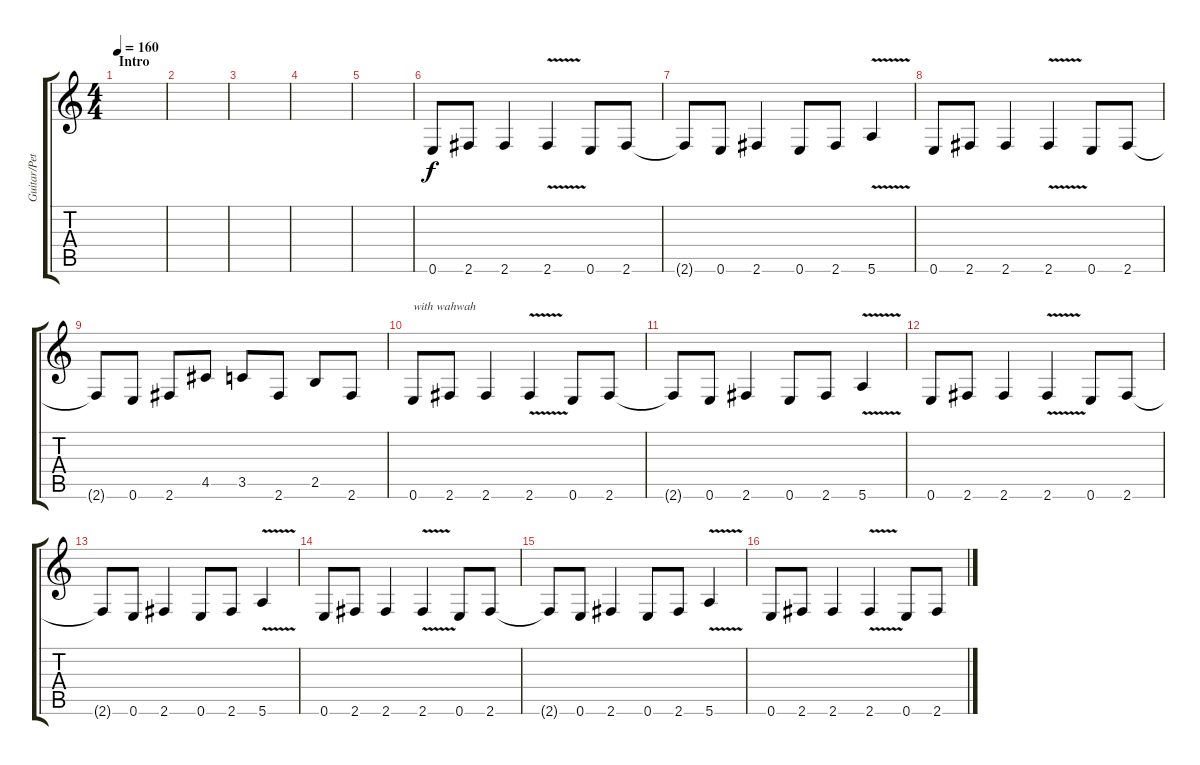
\track ("Guitar/Petrucci" "Guitar/Pet") {instrument distortionguitar}
\staff {score tabs}
\tuning (E4 B3 G3 D3 A2 E2) {hide}
\ts (4 4)
\section ("" "Intro")
\tempo 160
\clef g2
\ks c
|
|
|
|
|
0.6.8 2.6.8 2.6.4 2.6{v}.4 0.6.8 2.6.8 |
2.6{t}.8 0.6.8 2.6.4 0.6.8 2.6.8 5.6{v}.4 |
0.6.8 2.6.8 2.6.4 2.6{v}.4 0.6.8 2.6.8 |
2.6{t}.8 0.6.8 2.6.8 4.5.8 3.5.8 2.6.8 2.5.8 2.6.8 |
0.6.8{txt "with wahwah"} 2.6.8 2.6.4 2.6{v}.4 0.6.8 2.6.8 |
2.6{t}.8 0.6.8 2.6.4 0.6.8 2.6.8 5.6{v}.4 |
0.6.8 2.6.8 2.6.4 2.6{v}.4 0.6.8 2.6.8 |
2.6{t}.8 0.6.8 2.6.4 0.6.8 2.6.8 5.6{v}.4 |
0.6.8 2.6.8 2.6.4 2.6{v}.4 0.6.8 2.6.8 |
2.6{t}.8 0.6.8 2.6.4 0.6.8 2.6.8 5.6{v}.4 |
0.6.8 2.6.8 2.6.4 2.6{v}.4 0.6.8 2.6.8
